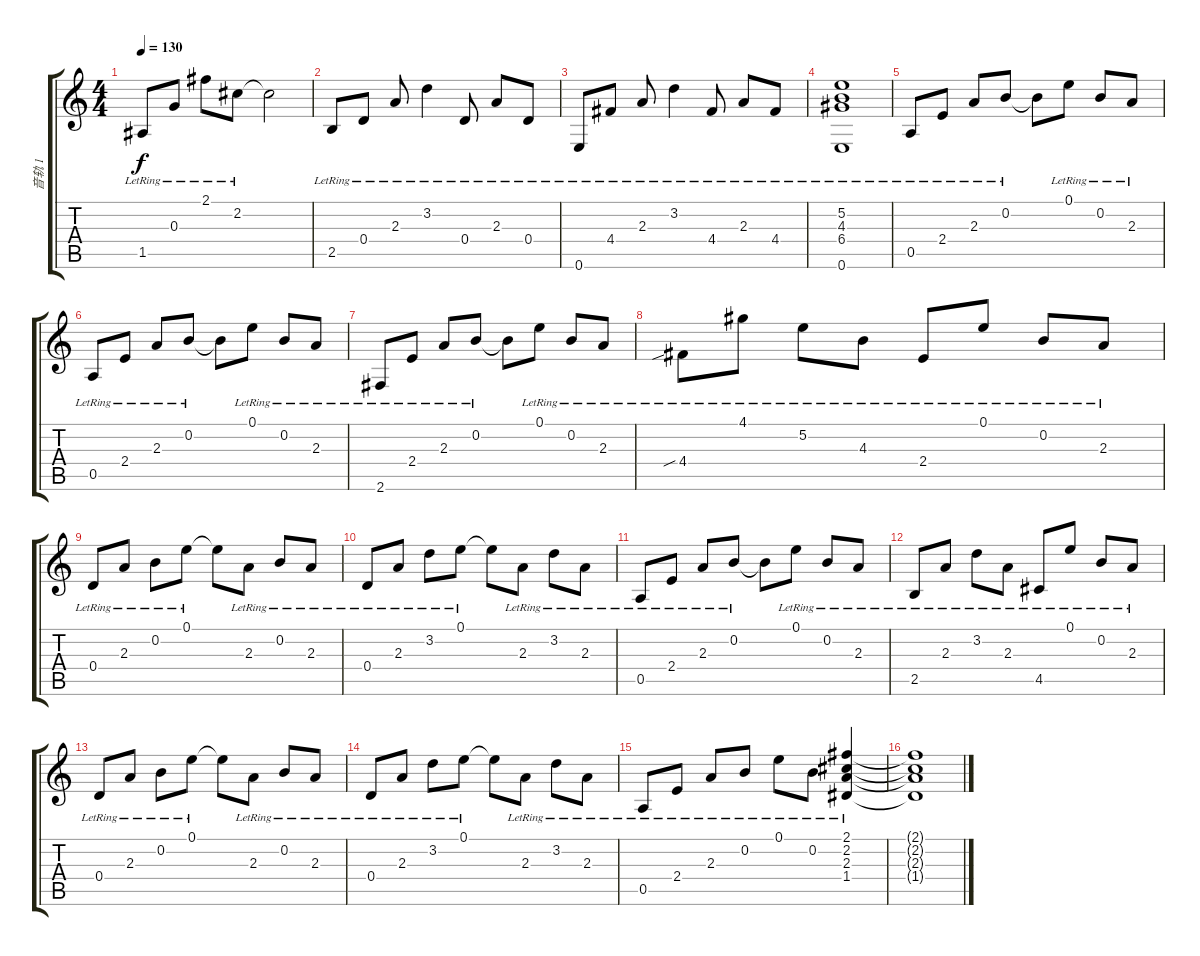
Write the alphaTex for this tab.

\track ("音轨 1" "音轨 1") {instrument acousticguitarsteel}
\staff {score tabs}
\tuning (E4 B3 G3 D3 A2 E2) {hide}
\ts (4 4)
\tempo 130
\clef g2
\ks c
1.5{lr}.8{dy f} 0.3{lr}.8 2.1{lr}.8 2.2{lr}.8 2.2{t}.2 |
2.5{lr}.8 0.4{lr}.8 2.3{lr}.8 3.2{lr}.4 0.4{lr}.8 2.3{lr}.8 0.4{lr}.8 |
0.6{lr}.8 4.4{lr}.8 2.3{lr}.8 3.2{lr}.4 4.4{lr}.8 2.3{lr}.8 4.4{lr}.8 |
(5.2{lr} 4.3{lr} 6.4{lr} 0.6{lr}).1 |
0.5{lr}.8 2.4{lr}.8 2.3{lr}.8 0.2{lr}.8 0.2{t}.8 0.1{lr}.8 0.2{lr}.8 2.3{lr}.8 |
0.5{lr}.8 2.4{lr}.8 2.3{lr}.8 0.2{lr}.8 0.2{t}.8 0.1{lr}.8 0.2{lr}.8 2.3{lr}.8 |
2.6{lr}.8 2.4{lr}.8 2.3{lr}.8 0.2{lr}.8 0.2{t}.8 0.1{lr}.8 0.2{lr}.8 2.3{lr}.8 |
4.4{sib lr}.8 4.1{lr}.8 5.2{lr}.8 4.3{lr}.8 2.4{lr}.8 0.1{lr}.8 0.2{lr}.8 2.3{lr}.8 |
0.4{lr}.8 2.3{lr}.8 0.2{lr}.8 0.1{lr}.8 0.1{t}.8 2.3{lr}.8 0.2{lr}.8 2.3{lr}.8 |
0.4{lr}.8 2.3{lr}.8 3.2{lr}.8 0.1{lr}.8 0.1{t}.8 2.3{lr}.8 3.2{lr}.8 2.3{lr}.8 |
0.5{lr}.8 2.4{lr}.8 2.3{lr}.8 0.2{lr}.8 0.2{t}.8 0.1{lr}.8 0.2{lr}.8 2.3{lr}.8 |
2.5{lr}.8 2.3{lr}.8 3.2{lr}.8 2.3{lr}.8 4.5{lr}.8 0.1{lr}.8 0.2{lr}.8 2.3{lr}.8 |
0.4{lr}.8 2.3{lr}.8 0.2{lr}.8 0.1{lr}.8 0.1{t}.8 2.3{lr}.8 0.2{lr}.8 2.3{lr}.8 |
0.4{lr}.8 2.3{lr}.8 3.2{lr}.8 0.1{lr}.8 0.1{t}.8 2.3{lr}.8 3.2{lr}.8 2.3{lr}.8 |
0.5{lr}.8 2.4{lr}.8 2.3{lr}.8 0.2{lr}.8 0.1{lr}.8 0.2{lr}.8 (2.1{lr} 2.2{lr} 2.3{lr} 1.4{lr}).4 |
(2.1{t} 2.2{t} 2.3{t} 1.4{t}).1
